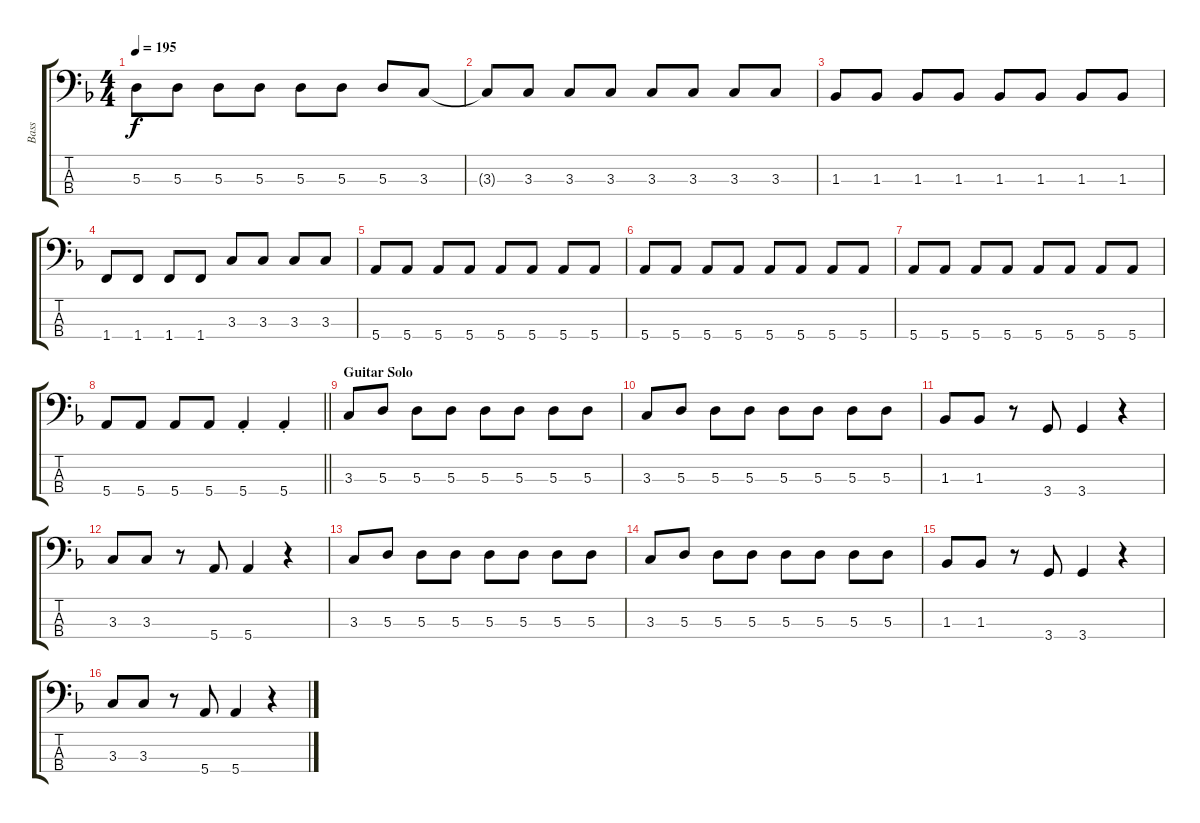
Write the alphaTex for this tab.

\track ("Bass" "Bass") {instrument electricbasspick}
\staff {score tabs}
\tuning (G2 D2 A1 E1) {hide}
\ts (4 4)
\tempo 195
\clef f4
\ks f
5.3.8{dy f} 5.3.8 5.3.8 5.3.8 5.3.8 5.3.8 5.3.8 3.3.8 |
3.3{t}.8 3.3.8 3.3.8 3.3.8 3.3.8 3.3.8 3.3.8 3.3.8 |
1.3.8 1.3.8 1.3.8 1.3.8 1.3.8 1.3.8 1.3.8 1.3.8 |
1.4.8 1.4.8 1.4.8 1.4.8 3.3.8 3.3.8 3.3.8 3.3.8 |
5.4.8 5.4.8 5.4.8 5.4.8 5.4.8 5.4.8 5.4.8 5.4.8 |
5.4.8 5.4.8 5.4.8 5.4.8 5.4.8 5.4.8 5.4.8 5.4.8 |
5.4.8 5.4.8 5.4.8 5.4.8 5.4.8 5.4.8 5.4.8 5.4.8 |
\barLineRight lightlight
5.4.8 5.4.8 5.4.8 5.4.8 5.4{st}.4 5.4{st}.4 |
\section ("" "Guitar Solo")
3.3.8 5.3.8 5.3.8 5.3.8 5.3.8 5.3.8 5.3.8 5.3.8 |
3.3.8 5.3.8 5.3.8 5.3.8 5.3.8 5.3.8 5.3.8 5.3.8 |
1.3.8 1.3.8 r.8 3.4.8 3.4.4 r.4 |
3.3.8 3.3.8 r.8 5.4.8 5.4.4 r.4 |
3.3.8 5.3.8 5.3.8 5.3.8 5.3.8 5.3.8 5.3.8 5.3.8 |
3.3.8 5.3.8 5.3.8 5.3.8 5.3.8 5.3.8 5.3.8 5.3.8 |
1.3.8 1.3.8 r.8 3.4.8 3.4.4 r.4 |
3.3.8 3.3.8 r.8 5.4.8 5.4.4 r.4
